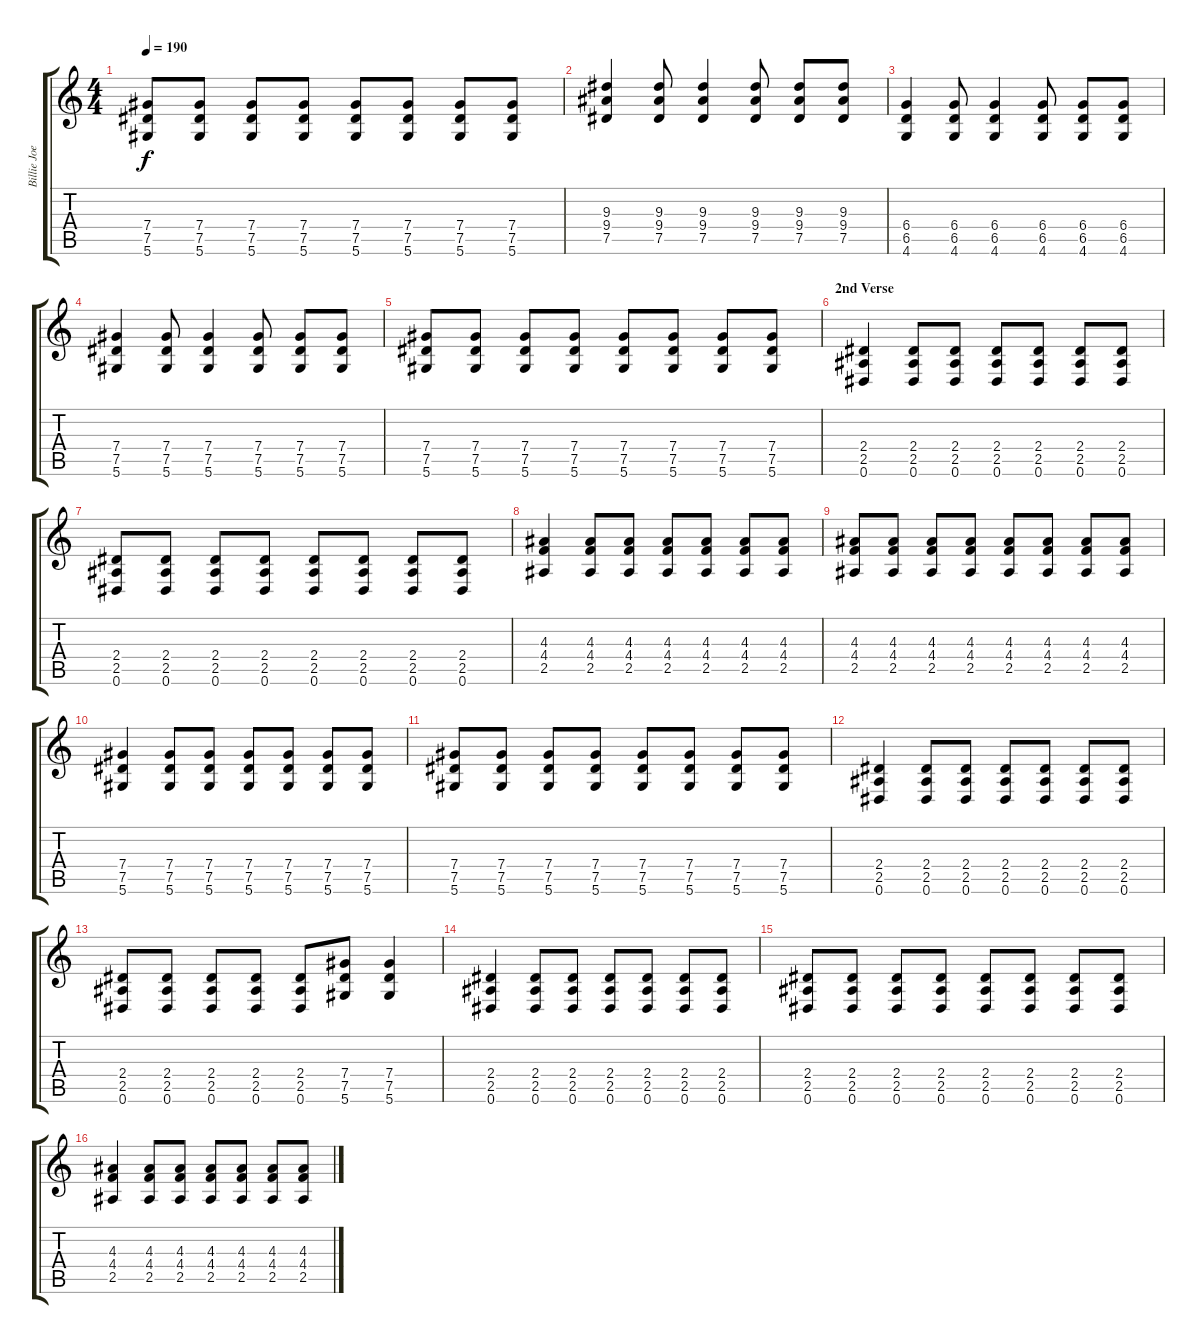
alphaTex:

\track ("Billie Joe Armstrong (Guitar Double)" "Billie Joe") {instrument overdrivenguitar}
\staff {score tabs}
\tuning (Eb4 Bb3 Gb3 Db3 Ab2 Eb2) {hide}
\ts (4 4)
\tempo 190
\clef g2
\ks c
(7.4 7.5 5.6).8{dy f} (7.4 7.5 5.6).8 (7.4 7.5 5.6).8 (7.4 7.5 5.6).8 (7.4 7.5 5.6).8 (7.4 7.5 5.6).8 (7.4 7.5 5.6).8 (7.4 7.5 5.6).8 |
(9.3 9.4 7.5).4 (9.3 9.4 7.5).8 (9.3 9.4 7.5).4 (9.3 9.4 7.5).8 (9.3 9.4 7.5).8 (9.3 9.4 7.5).8 |
(6.4 6.5 4.6).4 (6.4 6.5 4.6).8 (6.4 6.5 4.6).4 (6.4 6.5 4.6).8 (6.4 6.5 4.6).8 (6.4 6.5 4.6).8 |
(7.4 7.5 5.6).4 (7.4 7.5 5.6).8 (7.4 7.5 5.6).4 (7.4 7.5 5.6).8 (7.4 7.5 5.6).8 (7.4 7.5 5.6).8 |
(7.4 7.5 5.6).8 (7.4 7.5 5.6).8 (7.4 7.5 5.6).8 (7.4 7.5 5.6).8 (7.4 7.5 5.6).8 (7.4 7.5 5.6).8 (7.4 7.5 5.6).8 (7.4 7.5 5.6).8 |
\section ("" "2nd Verse")
(2.4 2.5 0.6).4 (2.4 2.5 0.6).8 (2.4 2.5 0.6).8 (2.4 2.5 0.6).8 (2.4 2.5 0.6).8 (2.4 2.5 0.6).8 (2.4 2.5 0.6).8 |
(2.4 2.5 0.6).8 (2.4 2.5 0.6).8 (2.4 2.5 0.6).8 (2.4 2.5 0.6).8 (2.4 2.5 0.6).8 (2.4 2.5 0.6).8 (2.4 2.5 0.6).8 (2.4 2.5 0.6).8 |
(4.3 4.4 2.5).4 (4.3 4.4 2.5).8 (4.3 4.4 2.5).8 (4.3 4.4 2.5).8 (4.3 4.4 2.5).8 (4.3 4.4 2.5).8 (4.3 4.4 2.5).8 |
(4.3 4.4 2.5).8 (4.3 4.4 2.5).8 (4.3 4.4 2.5).8 (4.3 4.4 2.5).8 (4.3 4.4 2.5).8 (4.3 4.4 2.5).8 (4.3 4.4 2.5).8 (4.3 4.4 2.5).8 |
(7.4 7.5 5.6).4 (7.4 7.5 5.6).8 (7.4 7.5 5.6).8 (7.4 7.5 5.6).8 (7.4 7.5 5.6).8 (7.4 7.5 5.6).8 (7.4 7.5 5.6).8 |
(7.4 7.5 5.6).8 (7.4 7.5 5.6).8 (7.4 7.5 5.6).8 (7.4 7.5 5.6).8 (7.4 7.5 5.6).8 (7.4 7.5 5.6).8 (7.4 7.5 5.6).8 (7.4 7.5 5.6).8 |
(2.4 2.5 0.6).4 (2.4 2.5 0.6).8 (2.4 2.5 0.6).8 (2.4 2.5 0.6).8 (2.4 2.5 0.6).8 (2.4 2.5 0.6).8 (2.4 2.5 0.6).8 |
(2.4 2.5 0.6).8 (2.4 2.5 0.6).8 (2.4 2.5 0.6).8 (2.4 2.5 0.6).8 (2.4 2.5 0.6).8 (7.4 7.5 5.6).8 (7.4 7.5 5.6).4 |
(2.4 2.5 0.6).4 (2.4 2.5 0.6).8 (2.4 2.5 0.6).8 (2.4 2.5 0.6).8 (2.4 2.5 0.6).8 (2.4 2.5 0.6).8 (2.4 2.5 0.6).8 |
(2.4 2.5 0.6).8 (2.4 2.5 0.6).8 (2.4 2.5 0.6).8 (2.4 2.5 0.6).8 (2.4 2.5 0.6).8 (2.4 2.5 0.6).8 (2.4 2.5 0.6).8 (2.4 2.5 0.6).8 |
(4.3 4.4 2.5).4 (4.3 4.4 2.5).8 (4.3 4.4 2.5).8 (4.3 4.4 2.5).8 (4.3 4.4 2.5).8 (4.3 4.4 2.5).8 (4.3 4.4 2.5).8
